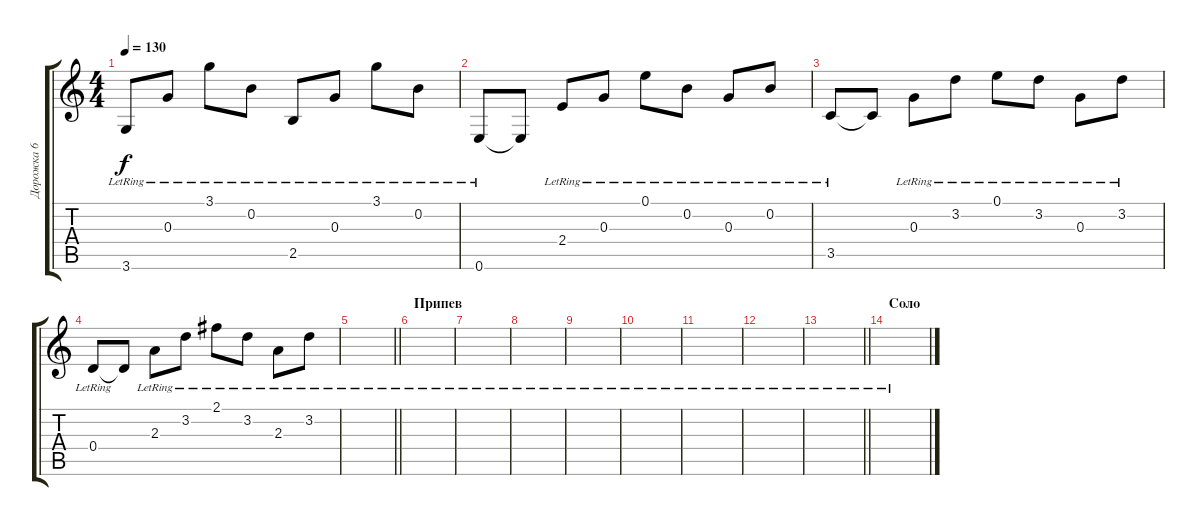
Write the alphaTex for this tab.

\track ("Дорожка 6" "Дорожка 6") {instrument acousticguitarsteel}
\staff {score tabs}
\tuning (E4 B3 G3 D3 A2 E2) {hide}
\ts (4 4)
\tempo 130
\clef g2
\ks c
3.6{lr}.8{dy f} 0.3{lr}.8 3.1{lr}.8 0.2{lr}.8 2.5{lr}.8 0.3{lr}.8 3.1{lr}.8 0.2{lr}.8 |
0.6{lr}.8 0.6{t}.8 2.4{lr}.8 0.3{lr}.8 0.1{lr}.8 0.2{lr}.8 0.3{lr}.8 0.2{lr}.8 |
3.5{lr}.8 3.5{t}.8 0.3{lr}.8 3.2{lr}.8 0.1{lr}.8 3.2{lr}.8 0.3{lr}.8 3.2{lr}.8 |
0.4{lr}.8 0.4{t}.8 2.3{lr}.8 3.2{lr}.8 2.1{lr}.8 3.2{lr}.8 2.3{lr}.8 3.2{lr}.8 |
\barLineRight lightlight
|
\section ("" "Припев")
|
|
|
|
|
|
|
\barLineRight lightlight
|
\section ("" "Соло")
